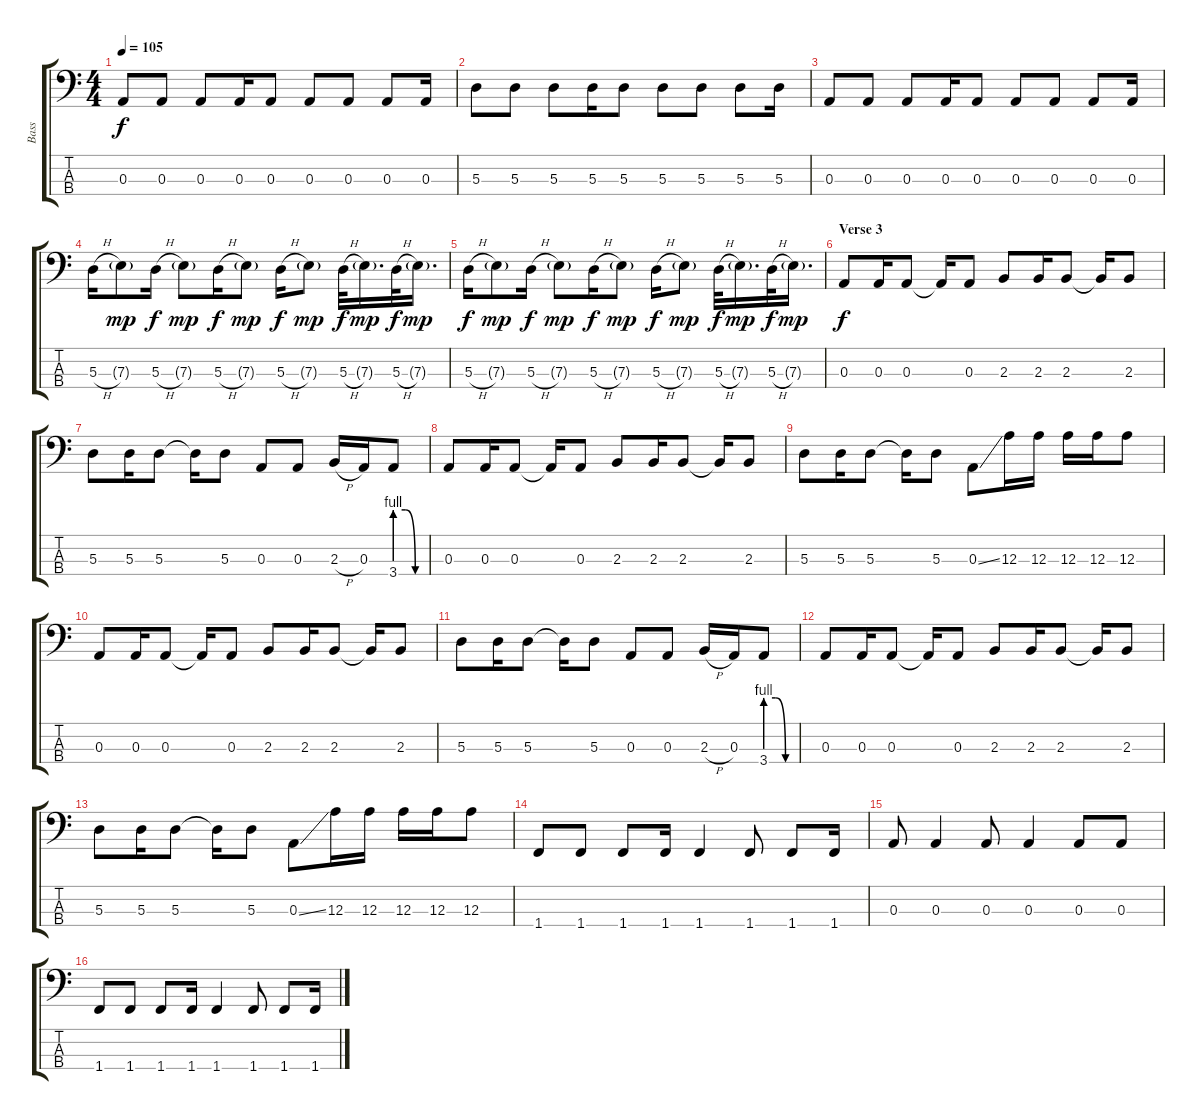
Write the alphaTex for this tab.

\track ("Bass" "Bass") {instrument electricbassfinger}
\staff {score tabs}
\tuning (G2 D2 A1 E1) {hide}
\ts (4 4)
\tempo 105
\clef f4
\ks c
0.3.8{dy f} 0.3.8 0.3.8 0.3.16 0.3.8 0.3.8 0.3.8 0.3.8 0.3.16 |
5.3.8 5.3.8 5.3.8 5.3.16 5.3.8 5.3.8 5.3.8 5.3.8 5.3.16 |
0.3.8 0.3.8 0.3.8 0.3.16 0.3.8 0.3.8 0.3.8 0.3.8 0.3.16 |
5.3{h}.16 7.3{g}.8{dy mp} 5.3{h}.16{dy f} 7.3{g}.8{dy mp} 5.3{h}.16{dy f} 7.3{g}.8{dy mp} 5.3{h}.16{dy f} 7.3{g}.8{dy mp} 5.3{h}.32{dy f} 7.3{g}.16{d dy mp} 5.3{h}.32{dy f} 7.3{g}.16{d dy mp} |
5.3{h}.16{dy f} 7.3{g}.8{dy mp} 5.3{h}.16{dy f} 7.3{g}.8{dy mp} 5.3{h}.16{dy f} 7.3{g}.8{dy mp} 5.3{h}.16{dy f} 7.3{g}.8{dy mp} 5.3{h}.32{dy f} 7.3{g}.16{d dy mp} 5.3{h}.32{dy f} 7.3{g}.16{d dy mp} |
\section ("" "Verse 3")
0.3.8{dy f} 0.3.16 0.3.8 0.3{t}.16 0.3.8 2.3.8 2.3.16 2.3.8 2.3{t}.16 2.3.8 |
5.3.8 5.3.16 5.3.8 5.3{t}.16 5.3.8 0.3.8 0.3.8 2.3{h}.16 0.3.16 3.4{be (custom 0 4 20 4 40 0 60 0)}.8 |
0.3.8 0.3.16 0.3.8 0.3{t}.16 0.3.8 2.3.8 2.3.16 2.3.8 2.3{t}.16 2.3.8 |
5.3.8 5.3.16 5.3.8 5.3{t}.16 5.3.8 0.3{ss}.8 12.3.16 12.3.16 12.3.16 12.3.16 12.3.8 |
0.3.8 0.3.16 0.3.8 0.3{t}.16 0.3.8 2.3.8 2.3.16 2.3.8 2.3{t}.16 2.3.8 |
5.3.8 5.3.16 5.3.8 5.3{t}.16 5.3.8 0.3.8 0.3.8 2.3{h}.16 0.3.16 3.4{be (custom 0 4 20 4 40 0 60 0)}.8 |
0.3.8 0.3.16 0.3.8 0.3{t}.16 0.3.8 2.3.8 2.3.16 2.3.8 2.3{t}.16 2.3.8 |
5.3.8 5.3.16 5.3.8 5.3{t}.16 5.3.8 0.3{ss}.8 12.3.16 12.3.16 12.3.16 12.3.16 12.3.8 |
1.4.8 1.4.8 1.4.8 1.4.16 1.4.4 1.4.8 1.4.8 1.4.16 |
0.3.8 0.3.4 0.3.8 0.3.4 0.3.8 0.3.8 |
1.4.8 1.4.8 1.4.8 1.4.16 1.4.4 1.4.8 1.4.8 1.4.16
